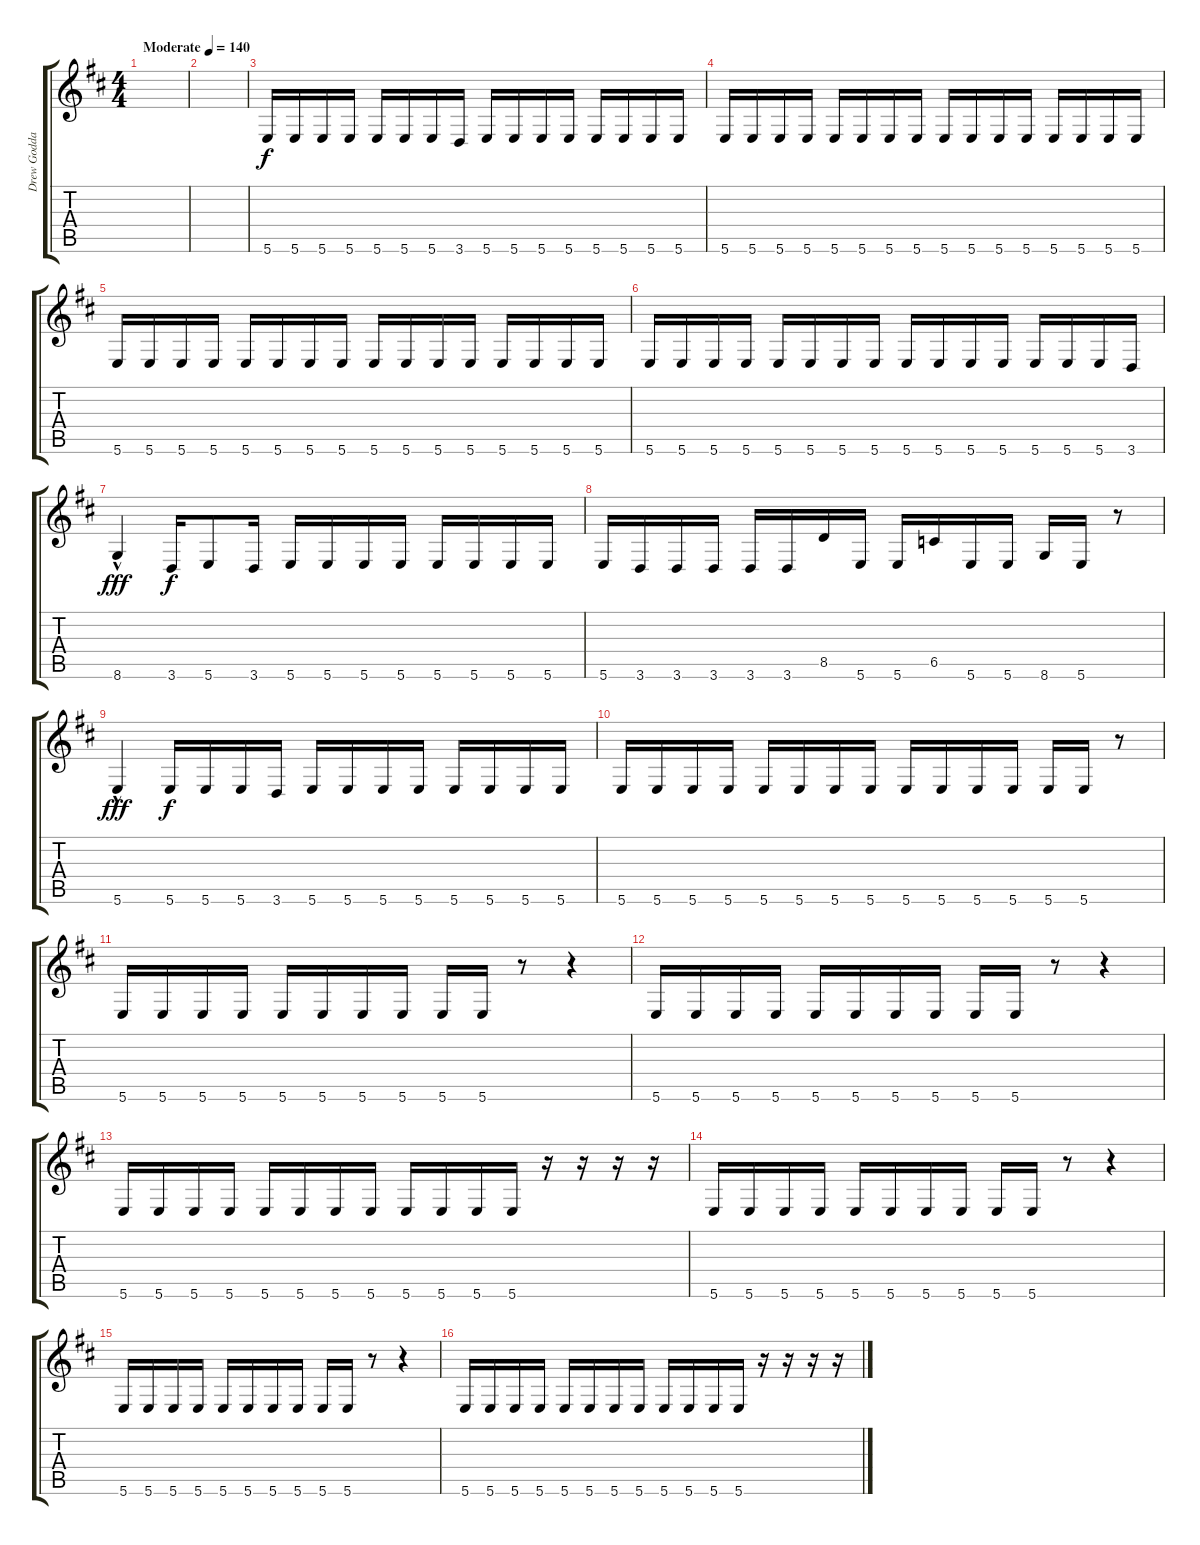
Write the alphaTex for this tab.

\track ("Drew Goddard (Alt. Karn tun)" "Drew Godda") {instrument overdrivenguitar}
\staff {score tabs}
\tuning (E4 B3 Gb3 B2 Gb2 B1) {hide}
\ts (4 4)
\tempo (140 "Moderate")
\clef g2
\ks bminor
|
|
5.6.16 5.6.16 5.6.16 5.6.16 5.6.16 5.6.16 5.6.16 3.6.16 5.6.16 5.6.16 5.6.16 5.6.16 5.6.16 5.6.16 5.6.16 5.6.16 |
5.6.16 5.6.16 5.6.16 5.6.16 5.6.16 5.6.16 5.6.16 5.6.16 5.6.16 5.6.16 5.6.16 5.6.16 5.6.16 5.6.16 5.6.16 5.6.16 |
5.6.16 5.6.16 5.6.16 5.6.16 5.6.16 5.6.16 5.6.16 5.6.16 5.6.16 5.6.16 5.6.16 5.6.16 5.6.16 5.6.16 5.6.16 5.6.16 |
5.6.16 5.6.16 5.6.16 5.6.16 5.6.16 5.6.16 5.6.16 5.6.16 5.6.16 5.6.16 5.6.16 5.6.16 5.6.16 5.6.16 5.6.16 3.6.16 |
8.6{hac}.4{dy fff} 3.6.16{dy f} 5.6.8 3.6.16 5.6.16 5.6.16 5.6.16 5.6.16 5.6.16 5.6.16 5.6.16 5.6.16 |
5.6.16 3.6.16 3.6.16 3.6.16 3.6.16 3.6.16 8.5.16 5.6.16 5.6.16 6.5.16 5.6.16 5.6.16 8.6.16 5.6.16 r.8 |
5.6{hac}.4{dy fff} 5.6.16{dy f} 5.6.16 5.6.16 3.6.16 5.6.16 5.6.16 5.6.16 5.6.16 5.6.16 5.6.16 5.6.16 5.6.16 |
5.6.16 5.6.16 5.6.16 5.6.16 5.6.16 5.6.16 5.6.16 5.6.16 5.6.16 5.6.16 5.6.16 5.6.16 5.6.16 5.6.16 r.8 |
5.6.16 5.6.16 5.6.16 5.6.16 5.6.16 5.6.16 5.6.16 5.6.16 5.6.16 5.6.16 r.8 r.4 |
5.6.16 5.6.16 5.6.16 5.6.16 5.6.16 5.6.16 5.6.16 5.6.16 5.6.16 5.6.16 r.8 r.4 |
5.6.16 5.6.16 5.6.16 5.6.16 5.6.16 5.6.16 5.6.16 5.6.16 5.6.16 5.6.16 5.6.16 5.6.16 r.16 r.16 r.16 r.16 |
5.6.16 5.6.16 5.6.16 5.6.16 5.6.16 5.6.16 5.6.16 5.6.16 5.6.16 5.6.16 r.8 r.4 |
5.6.16 5.6.16 5.6.16 5.6.16 5.6.16 5.6.16 5.6.16 5.6.16 5.6.16 5.6.16 r.8 r.4 |
5.6.16 5.6.16 5.6.16 5.6.16 5.6.16 5.6.16 5.6.16 5.6.16 5.6.16 5.6.16 5.6.16 5.6.16 r.16 r.16 r.16 r.16
